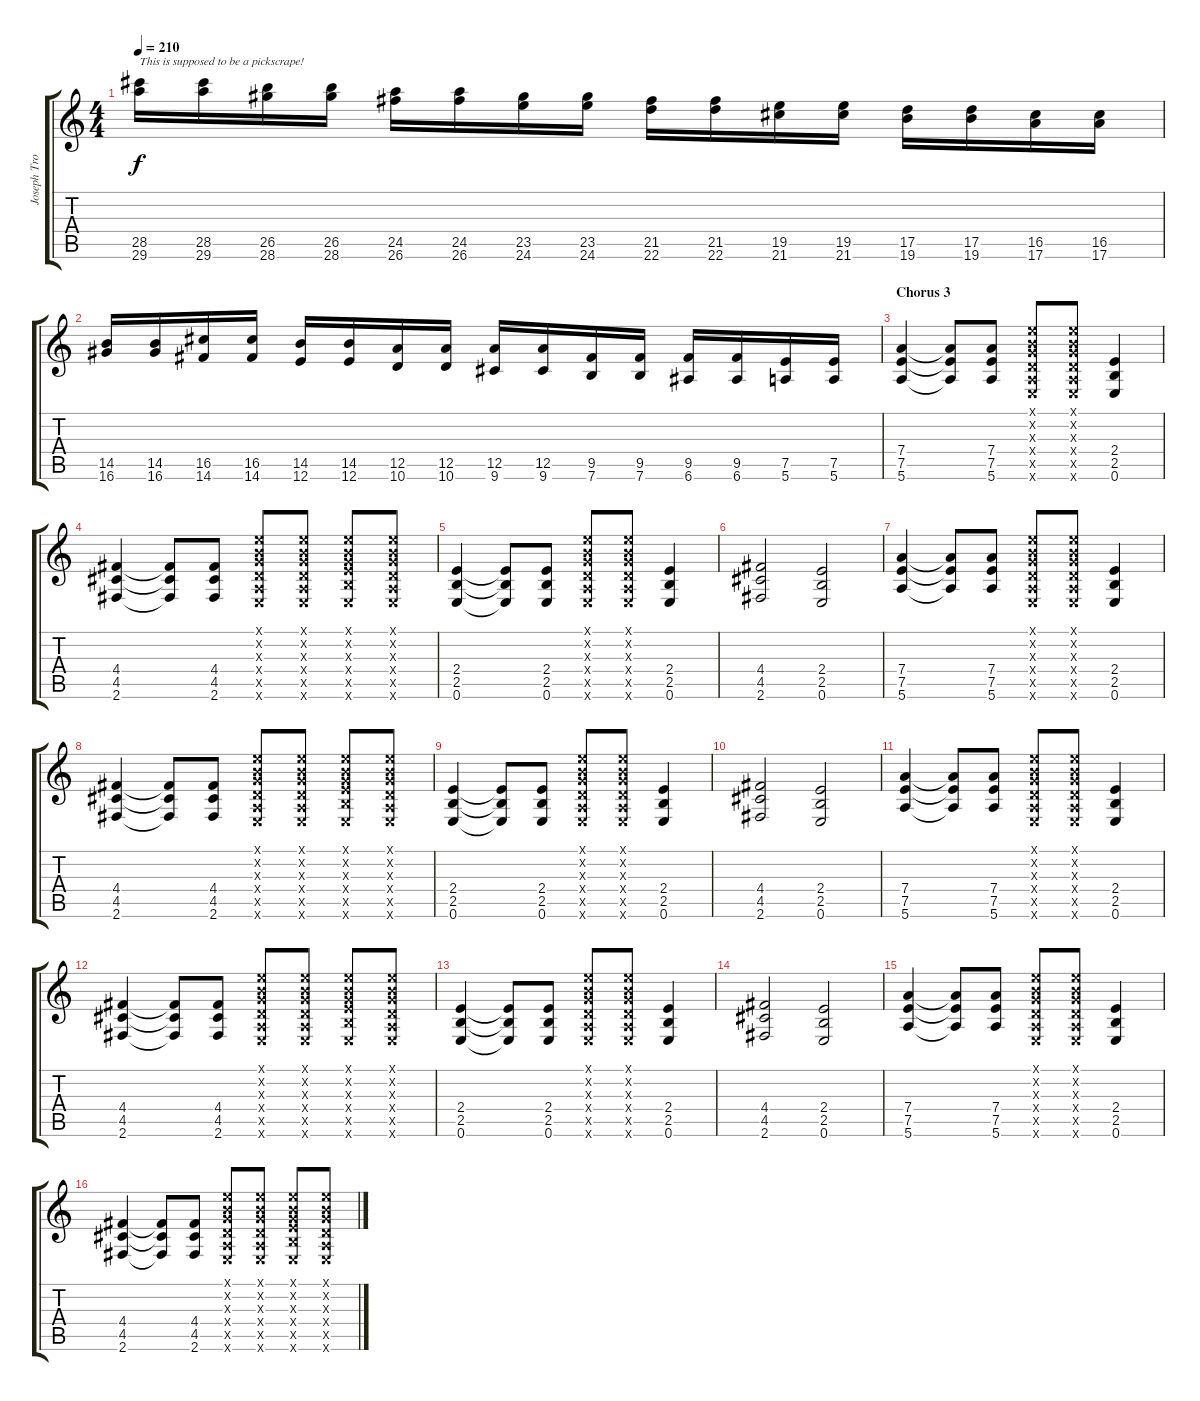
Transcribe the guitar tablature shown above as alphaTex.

\track ("Joseph Trohman (Lead Guitar)" "Joseph Tro") {instrument distortionguitar}
\staff {score tabs}
\tuning (E4 B3 G3 D3 A2 E2) {hide}
\ts (4 4)
\tempo 210
\clef g2
\ks c
(28.5 29.6).16{txt "This is supposed to be a pickscrape!" dy f volume 11} (28.5 29.6).16 (26.5 28.6).16 (26.5 28.6).16 (24.5 26.6).16 (24.5 26.6).16 (23.5 24.6).16 (23.5 24.6).16 (21.5 22.6).16 (21.5 22.6).16 (19.5 21.6).16 (19.5 21.6).16 (17.5 19.6).16 (17.5 19.6).16 (16.5 17.6).16 (16.5 17.6).16 |
(14.5 16.6).16 (14.5 16.6).16 (16.5 14.6).16 (16.5 14.6).16 (14.5 12.6).16 (14.5 12.6).16 (12.5 10.6).16 (12.5 10.6).16 (12.5 9.6).16 (12.5 9.6).16 (9.5 7.6).16 (9.5 7.6).16 (9.5 6.6).16 (9.5 6.6).16 (7.5 5.6).16 (7.5 5.6).16 |
\section ("" "Chorus 3")
(7.4 7.5 5.6).4 (7.4{t} 7.5{t} 5.6{t}).8 (7.4 7.5 5.6).8 (0.1{x} 0.2{x} 0.3{x} 0.4{x} 0.5{x} 0.6{x}).8 (0.1{x} 0.2{x} 0.3{x} 0.4{x} 0.5{x} 0.6{x}).8 (2.4 2.5 0.6).4 |
(4.4 4.5 2.6).4 (4.4{t} 4.5{t} 2.6{t}).8 (4.4 4.5 2.6).8 (0.1{x} 0.2{x} 0.3{x} 0.4{x} 0.5{x} 0.6{x}).8 (0.1{x} 0.2{x} 0.3{x} 0.4{x} 0.5{x} 0.6{x}).8 (0.1{x} 0.2{x} 0.3{x} 2.4{x} 2.5{x} 0.6{x}).8 (0.1{x} 0.2{x} 0.3{x} 0.4{x} 0.5{x} 0.6{x}).8 |
(2.4 2.5 0.6).4 (2.4{t} 2.5{t} 0.6{t}).8 (2.4 2.5 0.6).8 (0.1{x} 0.2{x} 0.3{x} 0.4{x} 0.5{x} 0.6{x}).8 (0.1{x} 0.2{x} 0.3{x} 0.4{x} 0.5{x} 0.6{x}).8 (2.4 2.5 0.6).4 |
(4.4 4.5 2.6).2 (2.4 2.5 0.6).2 |
(7.4 7.5 5.6).4 (7.4{t} 7.5{t} 5.6{t}).8 (7.4 7.5 5.6).8 (0.1{x} 0.2{x} 0.3{x} 0.4{x} 0.5{x} 0.6{x}).8 (0.1{x} 0.2{x} 0.3{x} 0.4{x} 0.5{x} 0.6{x}).8 (2.4 2.5 0.6).4 |
(4.4 4.5 2.6).4 (4.4{t} 4.5{t} 2.6{t}).8 (4.4 4.5 2.6).8 (0.1{x} 0.2{x} 0.3{x} 0.4{x} 0.5{x} 0.6{x}).8 (0.1{x} 0.2{x} 0.3{x} 0.4{x} 0.5{x} 0.6{x}).8 (0.1{x} 0.2{x} 0.3{x} 2.4{x} 2.5{x} 0.6{x}).8 (0.1{x} 0.2{x} 0.3{x} 0.4{x} 0.5{x} 0.6{x}).8 |
(2.4 2.5 0.6).4 (2.4{t} 2.5{t} 0.6{t}).8 (2.4 2.5 0.6).8 (0.1{x} 0.2{x} 0.3{x} 0.4{x} 0.5{x} 0.6{x}).8 (0.1{x} 0.2{x} 0.3{x} 0.4{x} 0.5{x} 0.6{x}).8 (2.4 2.5 0.6).4 |
(4.4 4.5 2.6).2 (2.4 2.5 0.6).2 |
(7.4 7.5 5.6).4 (7.4{t} 7.5{t} 5.6{t}).8 (7.4 7.5 5.6).8 (0.1{x} 0.2{x} 0.3{x} 0.4{x} 0.5{x} 0.6{x}).8 (0.1{x} 0.2{x} 0.3{x} 0.4{x} 0.5{x} 0.6{x}).8 (2.4 2.5 0.6).4 |
(4.4 4.5 2.6).4 (4.4{t} 4.5{t} 2.6{t}).8 (4.4 4.5 2.6).8 (0.1{x} 0.2{x} 0.3{x} 0.4{x} 0.5{x} 0.6{x}).8 (0.1{x} 0.2{x} 0.3{x} 0.4{x} 0.5{x} 0.6{x}).8 (0.1{x} 0.2{x} 0.3{x} 2.4{x} 2.5{x} 0.6{x}).8 (0.1{x} 0.2{x} 0.3{x} 0.4{x} 0.5{x} 0.6{x}).8 |
(2.4 2.5 0.6).4 (2.4{t} 2.5{t} 0.6{t}).8 (2.4 2.5 0.6).8 (0.1{x} 0.2{x} 0.3{x} 0.4{x} 0.5{x} 0.6{x}).8 (0.1{x} 0.2{x} 0.3{x} 0.4{x} 0.5{x} 0.6{x}).8 (2.4 2.5 0.6).4 |
(4.4 4.5 2.6).2 (2.4 2.5 0.6).2 |
(7.4 7.5 5.6).4 (7.4{t} 7.5{t} 5.6{t}).8 (7.4 7.5 5.6).8 (0.1{x} 0.2{x} 0.3{x} 0.4{x} 0.5{x} 0.6{x}).8 (0.1{x} 0.2{x} 0.3{x} 0.4{x} 0.5{x} 0.6{x}).8 (2.4 2.5 0.6).4 |
(4.4 4.5 2.6).4 (4.4{t} 4.5{t} 2.6{t}).8 (4.4 4.5 2.6).8 (0.1{x} 0.2{x} 0.3{x} 0.4{x} 0.5{x} 0.6{x}).8 (0.1{x} 0.2{x} 0.3{x} 0.4{x} 0.5{x} 0.6{x}).8 (0.1{x} 0.2{x} 0.3{x} 2.4{x} 2.5{x} 0.6{x}).8 (0.1{x} 0.2{x} 0.3{x} 0.4{x} 0.5{x} 0.6{x}).8
